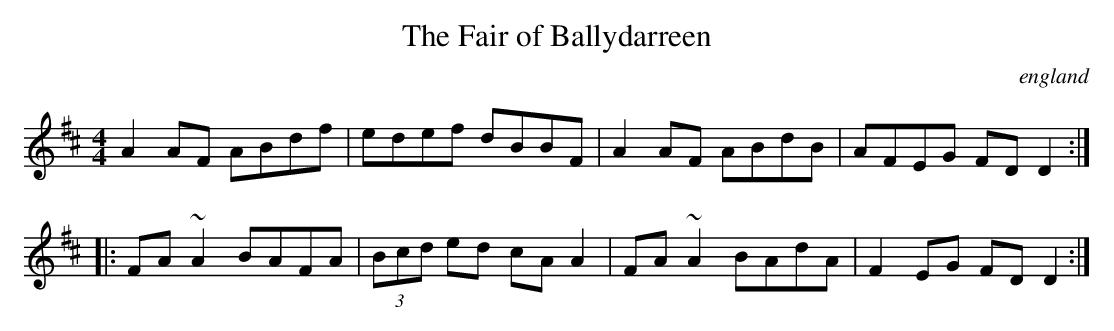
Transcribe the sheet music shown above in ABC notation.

X:1
T:The Fair of Ballydarreen
M:4/4
L:1/8
O:england
K:D
A2AF ABdf|edef dBBF|A2AF ABdB|AFEG FDD2:|
|:FA~A2 BAFA|(3Bcd ed cAA2|FA~A2 BAdA|F2EG FDD2:|
